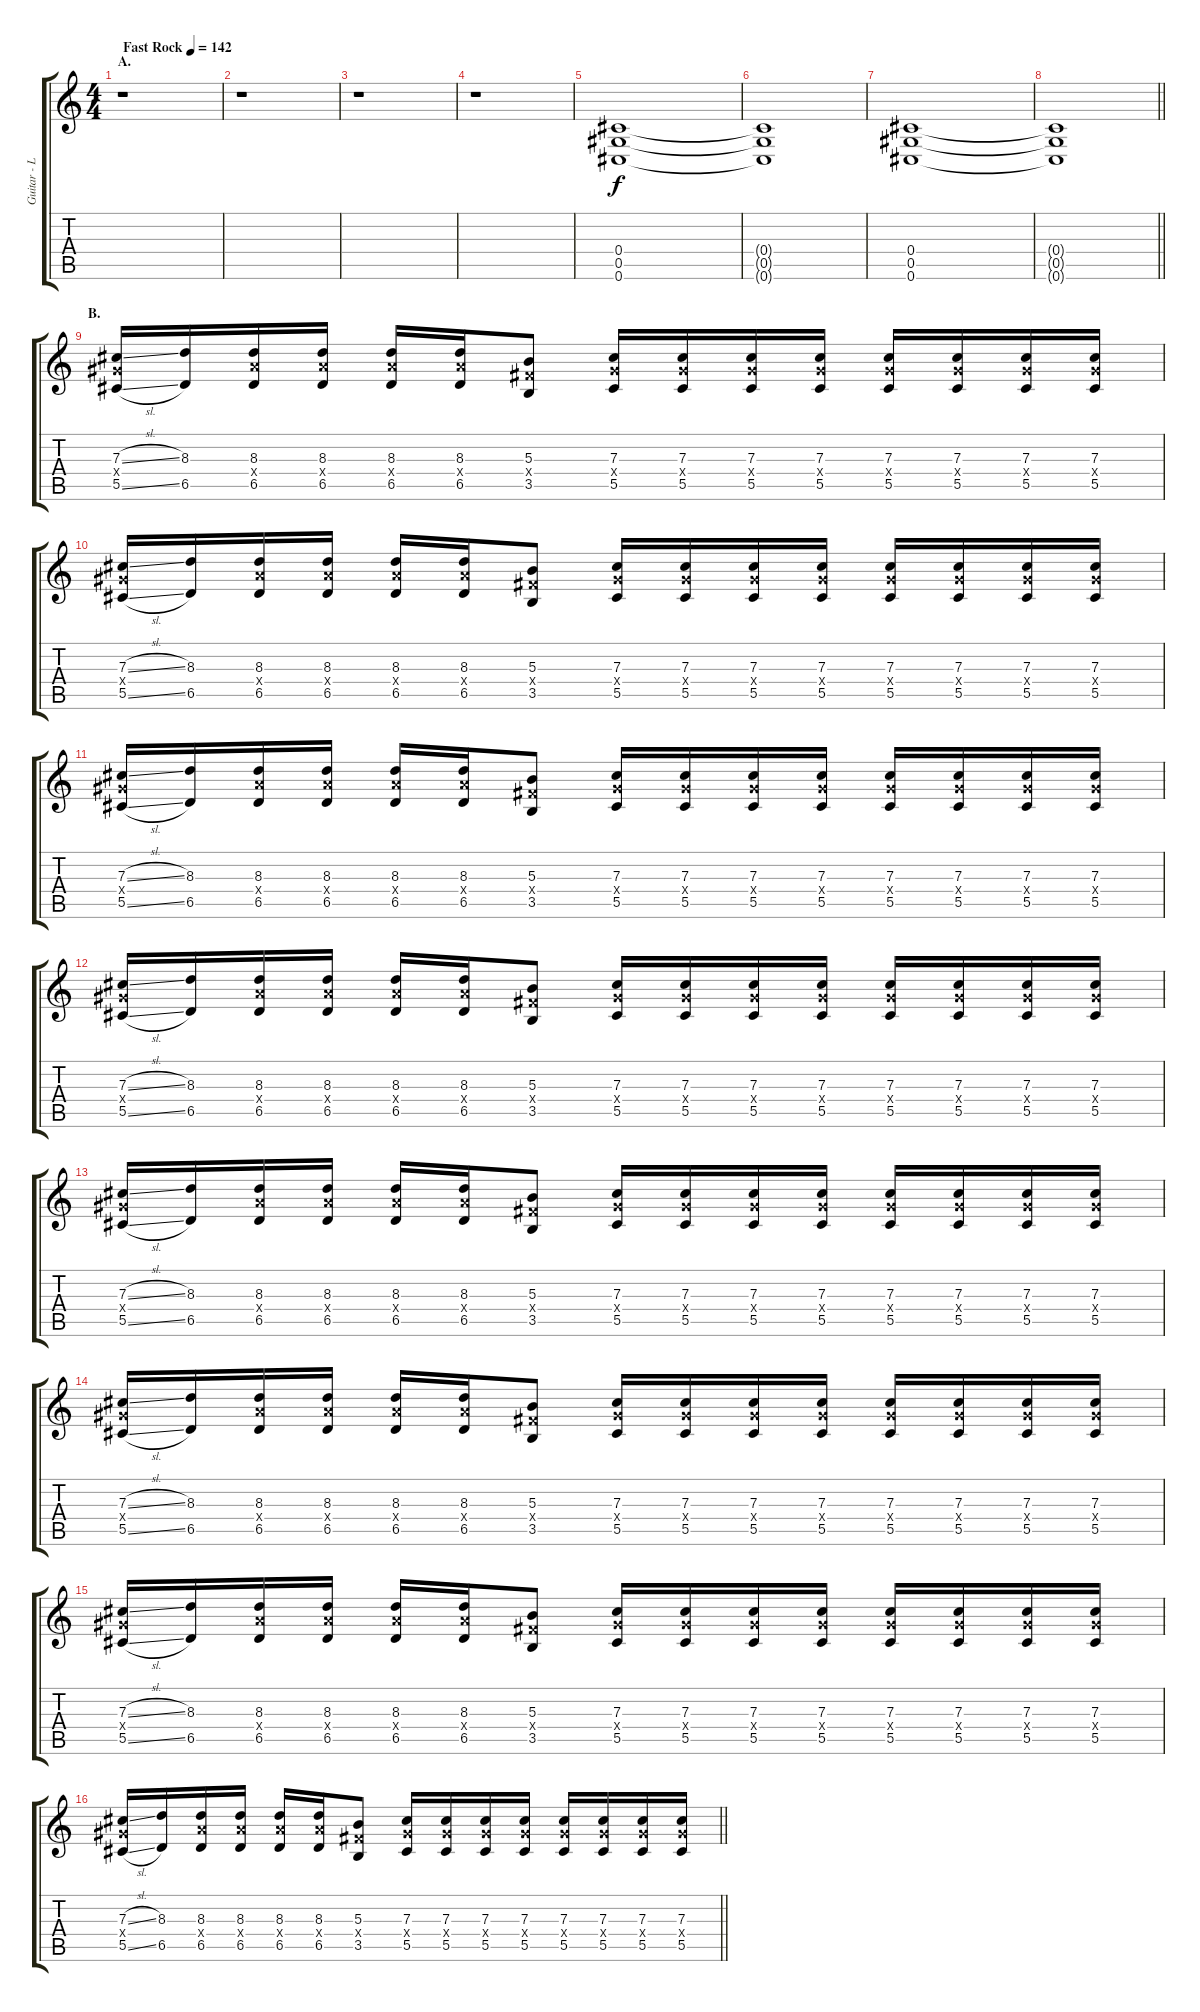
\track ("Guitar - Left" "Guitar - L") {instrument distortionguitar}
\staff {score tabs}
\tuning (Eb4 Bb3 Gb3 Db3 Ab2 Db2) {hide}
\ts (4 4)
\section ("" "A.")
\tempo (142 "Fast Rock")
\clef g2
\ks c
r.1{dy f instrument distortionguitar} |
r.1 |
r.1 |
r.1 |
(0.4 0.5 0.6).1 |
(0.4{t} 0.5{t} 0.6{t}).1 |
(0.4 0.5 0.6).1 |
\barLineRight lightlight
(0.4{t} 0.5{t} 0.6{t}).1 |
\section ("" "B.")
(7.3{sl} 7.4{x} 5.5{sl}).16 (8.3 6.5).16 (8.3 8.4{x} 6.5).16 (8.3 8.4{x} 6.5).16 (8.3 8.4{x} 6.5).16 (8.3 8.4{x} 6.5).16 (5.3 5.4{x} 3.5).8 (7.3 7.4{x} 5.5).16 (7.3 7.4{x} 5.5).16 (7.3 7.4{x} 5.5).16 (7.3 7.4{x} 5.5).16 (7.3 7.4{x} 5.5).16 (7.3 7.4{x} 5.5).16 (7.3 7.4{x} 5.5).16 (7.3 7.4{x} 5.5).16 |
(7.3{sl} 7.4{x} 5.5{sl}).16 (8.3 6.5).16 (8.3 8.4{x} 6.5).16 (8.3 8.4{x} 6.5).16 (8.3 8.4{x} 6.5).16 (8.3 8.4{x} 6.5).16 (5.3 5.4{x} 3.5).8 (7.3 7.4{x} 5.5).16 (7.3 7.4{x} 5.5).16 (7.3 7.4{x} 5.5).16 (7.3 7.4{x} 5.5).16 (7.3 7.4{x} 5.5).16 (7.3 7.4{x} 5.5).16 (7.3 7.4{x} 5.5).16 (7.3 7.4{x} 5.5).16 |
(7.3{sl} 7.4{x} 5.5{sl}).16 (8.3 6.5).16 (8.3 8.4{x} 6.5).16 (8.3 8.4{x} 6.5).16 (8.3 8.4{x} 6.5).16 (8.3 8.4{x} 6.5).16 (5.3 5.4{x} 3.5).8 (7.3 7.4{x} 5.5).16 (7.3 7.4{x} 5.5).16 (7.3 7.4{x} 5.5).16 (7.3 7.4{x} 5.5).16 (7.3 7.4{x} 5.5).16 (7.3 7.4{x} 5.5).16 (7.3 7.4{x} 5.5).16 (7.3 7.4{x} 5.5).16 |
(7.3{sl} 7.4{x} 5.5{sl}).16 (8.3 6.5).16 (8.3 8.4{x} 6.5).16 (8.3 8.4{x} 6.5).16 (8.3 8.4{x} 6.5).16 (8.3 8.4{x} 6.5).16 (5.3 5.4{x} 3.5).8 (7.3 7.4{x} 5.5).16 (7.3 7.4{x} 5.5).16 (7.3 7.4{x} 5.5).16 (7.3 7.4{x} 5.5).16 (7.3 7.4{x} 5.5).16 (7.3 7.4{x} 5.5).16 (7.3 7.4{x} 5.5).16 (7.3 7.4{x} 5.5).16 |
(7.3{sl} 7.4{x} 5.5{sl}).16 (8.3 6.5).16 (8.3 8.4{x} 6.5).16 (8.3 8.4{x} 6.5).16 (8.3 8.4{x} 6.5).16 (8.3 8.4{x} 6.5).16 (5.3 5.4{x} 3.5).8 (7.3 7.4{x} 5.5).16 (7.3 7.4{x} 5.5).16 (7.3 7.4{x} 5.5).16 (7.3 7.4{x} 5.5).16 (7.3 7.4{x} 5.5).16 (7.3 7.4{x} 5.5).16 (7.3 7.4{x} 5.5).16 (7.3 7.4{x} 5.5).16 |
(7.3{sl} 7.4{x} 5.5{sl}).16 (8.3 6.5).16 (8.3 8.4{x} 6.5).16 (8.3 8.4{x} 6.5).16 (8.3 8.4{x} 6.5).16 (8.3 8.4{x} 6.5).16 (5.3 5.4{x} 3.5).8 (7.3 7.4{x} 5.5).16 (7.3 7.4{x} 5.5).16 (7.3 7.4{x} 5.5).16 (7.3 7.4{x} 5.5).16 (7.3 7.4{x} 5.5).16 (7.3 7.4{x} 5.5).16 (7.3 7.4{x} 5.5).16 (7.3 7.4{x} 5.5).16 |
(7.3{sl} 7.4{x} 5.5{sl}).16 (8.3 6.5).16 (8.3 8.4{x} 6.5).16 (8.3 8.4{x} 6.5).16 (8.3 8.4{x} 6.5).16 (8.3 8.4{x} 6.5).16 (5.3 5.4{x} 3.5).8 (7.3 7.4{x} 5.5).16 (7.3 7.4{x} 5.5).16 (7.3 7.4{x} 5.5).16 (7.3 7.4{x} 5.5).16 (7.3 7.4{x} 5.5).16 (7.3 7.4{x} 5.5).16 (7.3 7.4{x} 5.5).16 (7.3 7.4{x} 5.5).16 |
\barLineRight lightlight
(7.3{sl} 7.4{x} 5.5{sl}).16 (8.3 6.5).16 (8.3 8.4{x} 6.5).16 (8.3 8.4{x} 6.5).16 (8.3 8.4{x} 6.5).16 (8.3 8.4{x} 6.5).16 (5.3 5.4{x} 3.5).8 (7.3 7.4{x} 5.5).16 (7.3 7.4{x} 5.5).16 (7.3 7.4{x} 5.5).16 (7.3 7.4{x} 5.5).16 (7.3 7.4{x} 5.5).16 (7.3 7.4{x} 5.5).16 (7.3 7.4{x} 5.5).16 (7.3 7.4{x} 5.5).16
